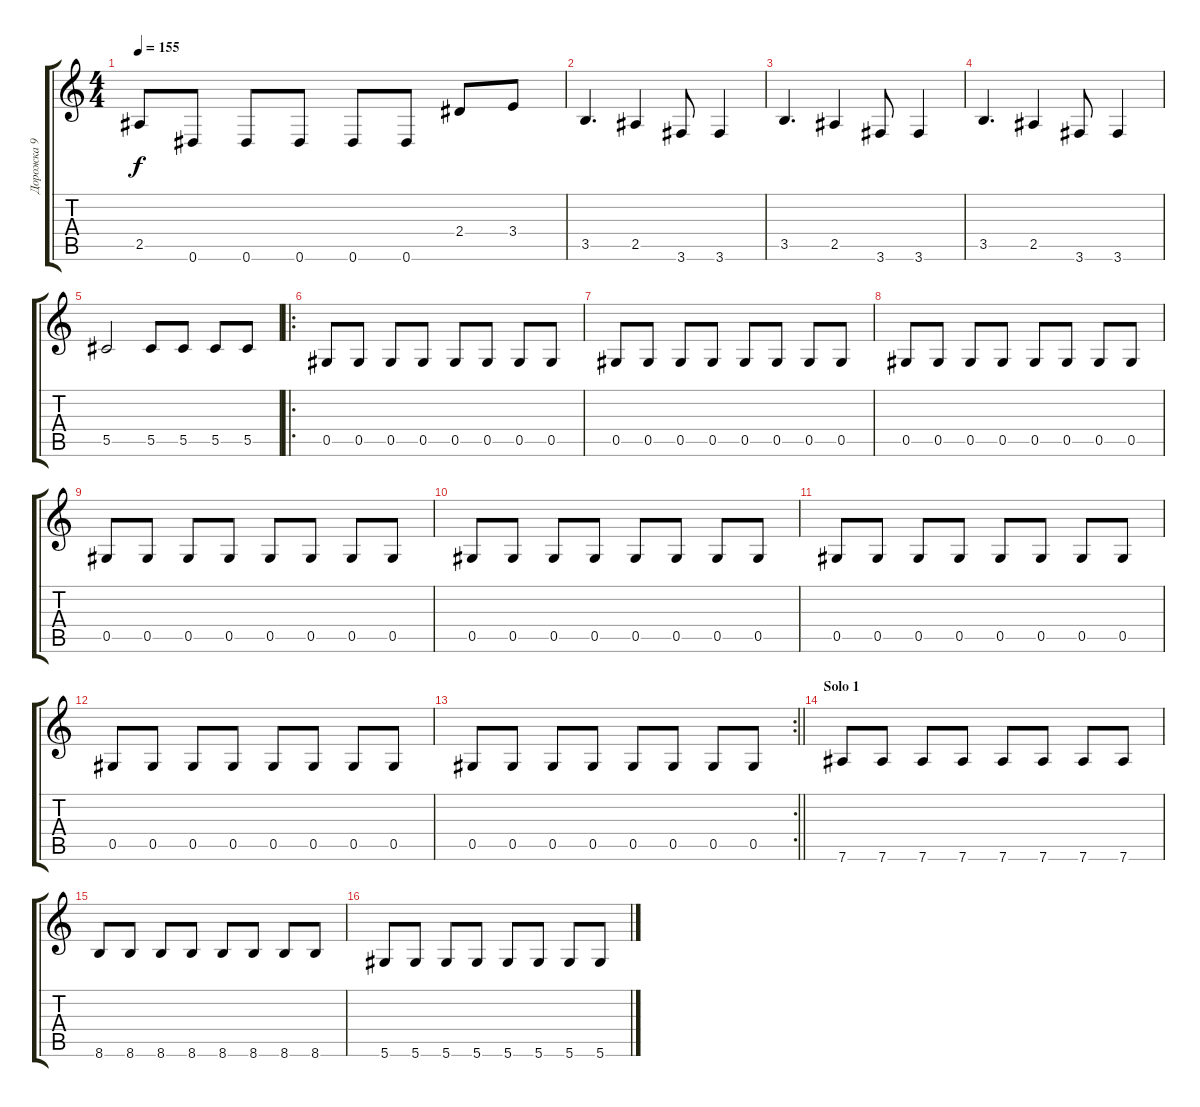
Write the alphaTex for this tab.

\track ("Дорожка 9" "Дорожка 9") {instrument electricbasspick}
\staff {score tabs}
\tuning (Eb4 Bb3 Gb3 Db3 Ab2 Eb2) {hide}
\ts (4 4)
\tempo 155
\clef g2
\ks c
2.5.8{dy f} 0.6.8 0.6.8 0.6.8 0.6.8 0.6.8 2.4.8 3.4.8 |
3.5.4{d} 2.5.4 3.6.8 3.6.4 |
3.5.4{d} 2.5.4 3.6.8 3.6.4 |
3.5.4{d} 2.5.4 3.6.8 3.6.4 |
5.5.2 5.5.8 5.5.8 5.5.8 5.5.8 |
\ro
0.5.8 0.5.8 0.5.8 0.5.8 0.5.8 0.5.8 0.5.8 0.5.8 |
0.5.8 0.5.8 0.5.8 0.5.8 0.5.8 0.5.8 0.5.8 0.5.8 |
0.5.8 0.5.8 0.5.8 0.5.8 0.5.8 0.5.8 0.5.8 0.5.8 |
0.5.8 0.5.8 0.5.8 0.5.8 0.5.8 0.5.8 0.5.8 0.5.8 |
0.5.8 0.5.8 0.5.8 0.5.8 0.5.8 0.5.8 0.5.8 0.5.8 |
0.5.8 0.5.8 0.5.8 0.5.8 0.5.8 0.5.8 0.5.8 0.5.8 |
0.5.8 0.5.8 0.5.8 0.5.8 0.5.8 0.5.8 0.5.8 0.5.8 |
\rc 2
\barLineRight lightlight
0.5.8 0.5.8 0.5.8 0.5.8 0.5.8 0.5.8 0.5.8 0.5.8 |
\section ("" "Solo 1")
7.6.8 7.6.8 7.6.8 7.6.8 7.6.8 7.6.8 7.6.8 7.6.8 |
8.6.8 8.6.8 8.6.8 8.6.8 8.6.8 8.6.8 8.6.8 8.6.8 |
5.6.8 5.6.8 5.6.8 5.6.8 5.6.8 5.6.8 5.6.8 5.6.8
